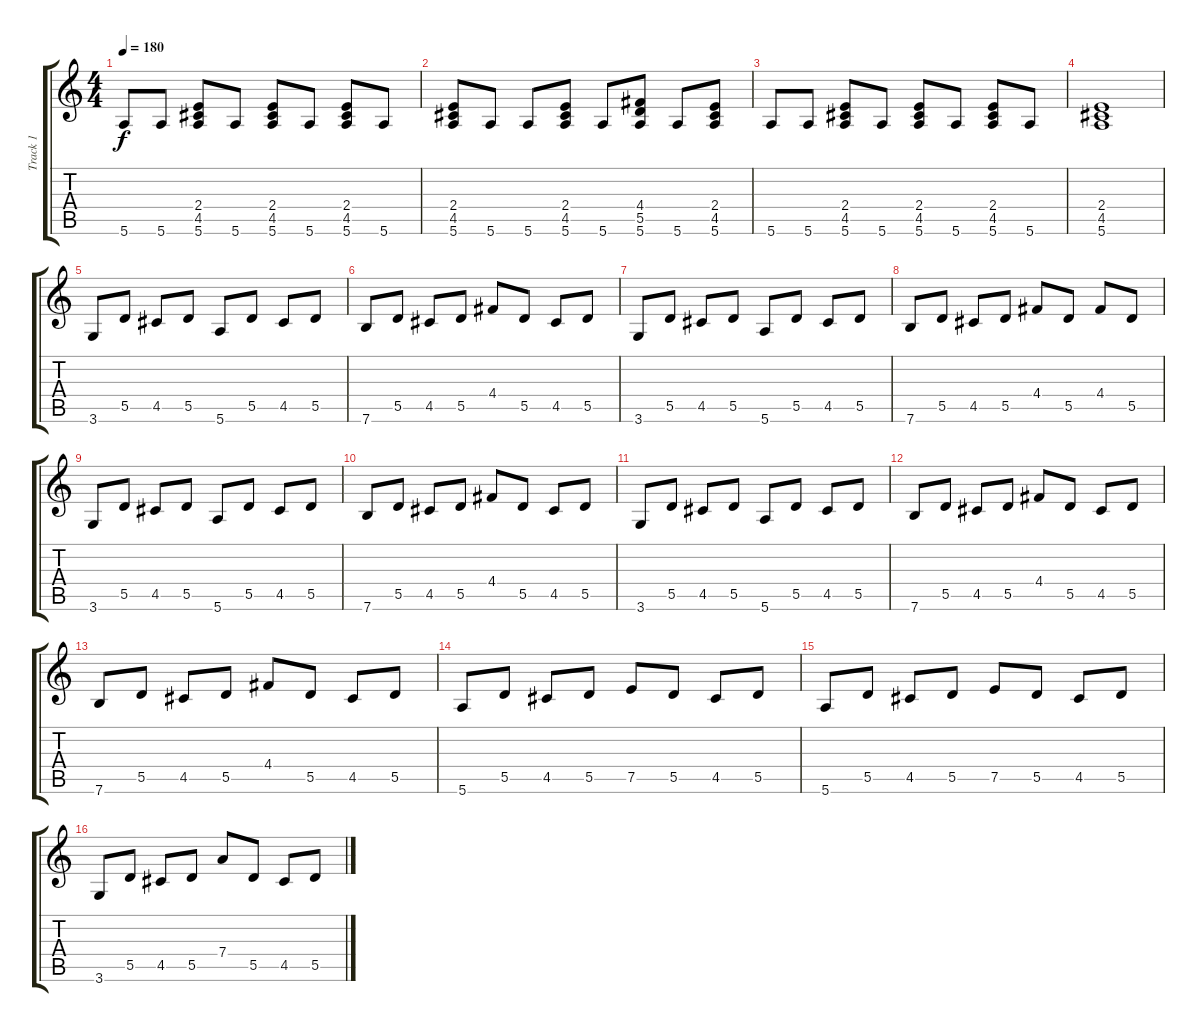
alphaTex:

\track ("Track 1" "Track 1") {instrument distortionguitar}
\staff {score tabs}
\tuning (E4 B3 G3 D3 A2 E2) {hide}
\ts (4 4)
\tempo 180
\clef g2
\ks c
5.6.8{dy f} 5.6.8 (2.4 4.5 5.6).8 5.6.8 (2.4 4.5 5.6).8 5.6.8 (2.4 4.5 5.6).8 5.6.8 |
(2.4 4.5 5.6).8 5.6.8 5.6.8 (2.4 4.5 5.6).8 5.6.8 (4.4 5.5 5.6).8 5.6.8 (2.4 4.5 5.6).8 |
5.6.8 5.6.8 (2.4 4.5 5.6).8 5.6.8 (2.4 4.5 5.6).8 5.6.8 (2.4 4.5 5.6).8 5.6.8 |
(2.4 4.5 5.6).1 |
3.6.8 5.5.8 4.5.8 5.5.8 5.6.8 5.5.8 4.5.8 5.5.8 |
7.6.8 5.5.8 4.5.8 5.5.8 4.4.8 5.5.8 4.5.8 5.5.8 |
3.6.8 5.5.8 4.5.8 5.5.8 5.6.8 5.5.8 4.5.8 5.5.8 |
7.6.8 5.5.8 4.5.8 5.5.8 4.4.8 5.5.8 4.4.8 5.5.8 |
3.6.8 5.5.8 4.5.8 5.5.8 5.6.8 5.5.8 4.5.8 5.5.8 |
7.6.8 5.5.8 4.5.8 5.5.8 4.4.8 5.5.8 4.5.8 5.5.8 |
3.6.8 5.5.8 4.5.8 5.5.8 5.6.8 5.5.8 4.5.8 5.5.8 |
7.6.8{volume 13} 5.5.8 4.5.8 5.5.8 4.4.8 5.5.8 4.5.8 5.5.8 |
7.6.8 5.5.8 4.5.8 5.5.8 4.4.8 5.5.8 4.5.8 5.5.8 |
5.6.8 5.5.8 4.5.8 5.5.8 7.5.8 5.5.8 4.5.8 5.5.8 |
5.6.8 5.5.8 4.5.8 5.5.8 7.5.8 5.5.8 4.5.8 5.5.8 |
3.6.8 5.5.8 4.5.8 5.5.8 7.4.8 5.5.8 4.5.8 5.5.8
